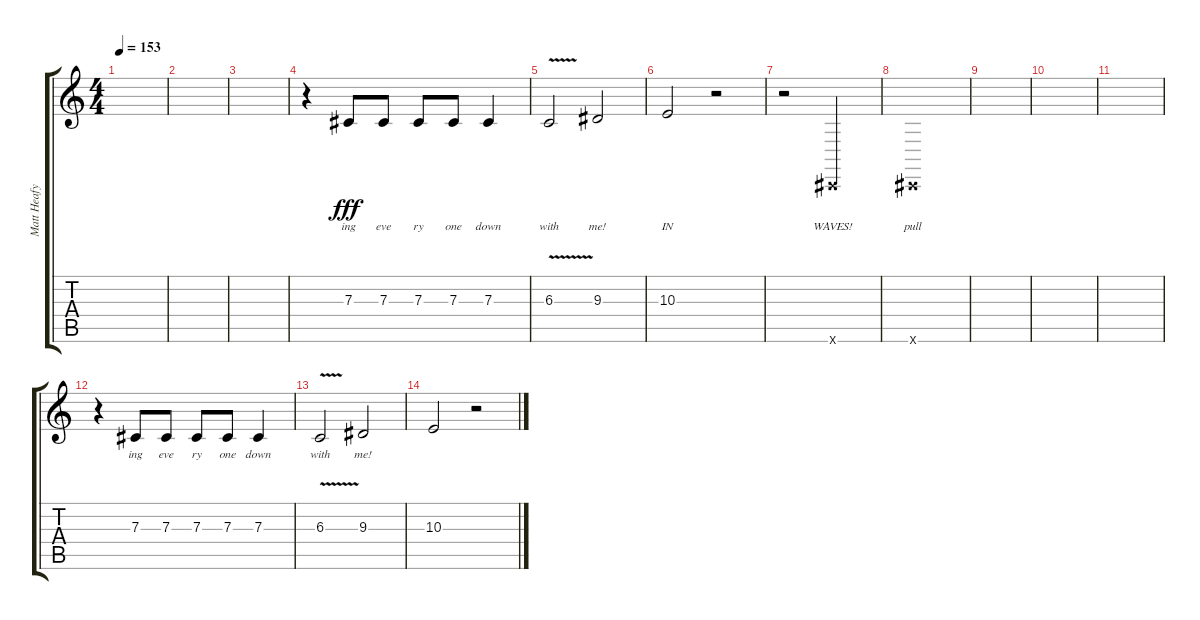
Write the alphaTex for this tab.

\track ("Matt Heafy Vocals" "Matt Heafy") {instrument oboe}
\staff {score tabs}
\tuning (Eb4 Bb3 Gb3 Db3 Ab2 Db2) {hide}
\ts (4 4)
\tempo 153
\clef g2
\ks c
|
|
|
r.4 7.3.8{lyrics (0 "ing") lyrics (1 "") lyrics (2 "") lyrics (3 "") lyrics (4 "") dy fff} 7.3.8{lyrics (0 "eve") lyrics (1 "") lyrics (2 "") lyrics (3 "") lyrics (4 "")} 7.3.8{lyrics (0 "ry") lyrics (1 "") lyrics (2 "") lyrics (3 "") lyrics (4 "")} 7.3.8{lyrics (0 "one") lyrics (1 "") lyrics (2 "") lyrics (3 "") lyrics (4 "")} 7.3.4{lyrics (0 "down") lyrics (1 "") lyrics (2 "") lyrics (3 "") lyrics (4 "")} |
6.3{v}.2{lyrics (0 "with") lyrics (1 "") lyrics (2 "") lyrics (3 "") lyrics (4 "")} 9.3.2{lyrics (0 "me!") lyrics (1 "") lyrics (2 "") lyrics (3 "") lyrics (4 "")} |
10.3.2{lyrics (0 "IN") lyrics (1 "") lyrics (2 "") lyrics (3 "") lyrics (4 "")} r.2 |
r.2 0.6{x}.2{lyrics (0 "WAVES!") lyrics (1 "") lyrics (2 "") lyrics (3 "") lyrics (4 "")} |
0.6{x}.1{lyrics (0 "pull") lyrics (1 "") lyrics (2 "") lyrics (3 "") lyrics (4 "")} |
|
|
|
r.4 7.3.8{lyrics (0 "ing") lyrics (1 "") lyrics (2 "") lyrics (3 "") lyrics (4 "")} 7.3.8{lyrics (0 "eve") lyrics (1 "") lyrics (2 "") lyrics (3 "") lyrics (4 "")} 7.3.8{lyrics (0 "ry") lyrics (1 "") lyrics (2 "") lyrics (3 "") lyrics (4 "")} 7.3.8{lyrics (0 "one") lyrics (1 "") lyrics (2 "") lyrics (3 "") lyrics (4 "")} 7.3.4{lyrics (0 "down") lyrics (1 "") lyrics (2 "") lyrics (3 "") lyrics (4 "")} |
6.3{v}.2{lyrics (0 "with") lyrics (1 "") lyrics (2 "") lyrics (3 "") lyrics (4 "")} 9.3.2{lyrics (0 "me!") lyrics (1 "") lyrics (2 "") lyrics (3 "") lyrics (4 "")} |
10.3.2 r.2
